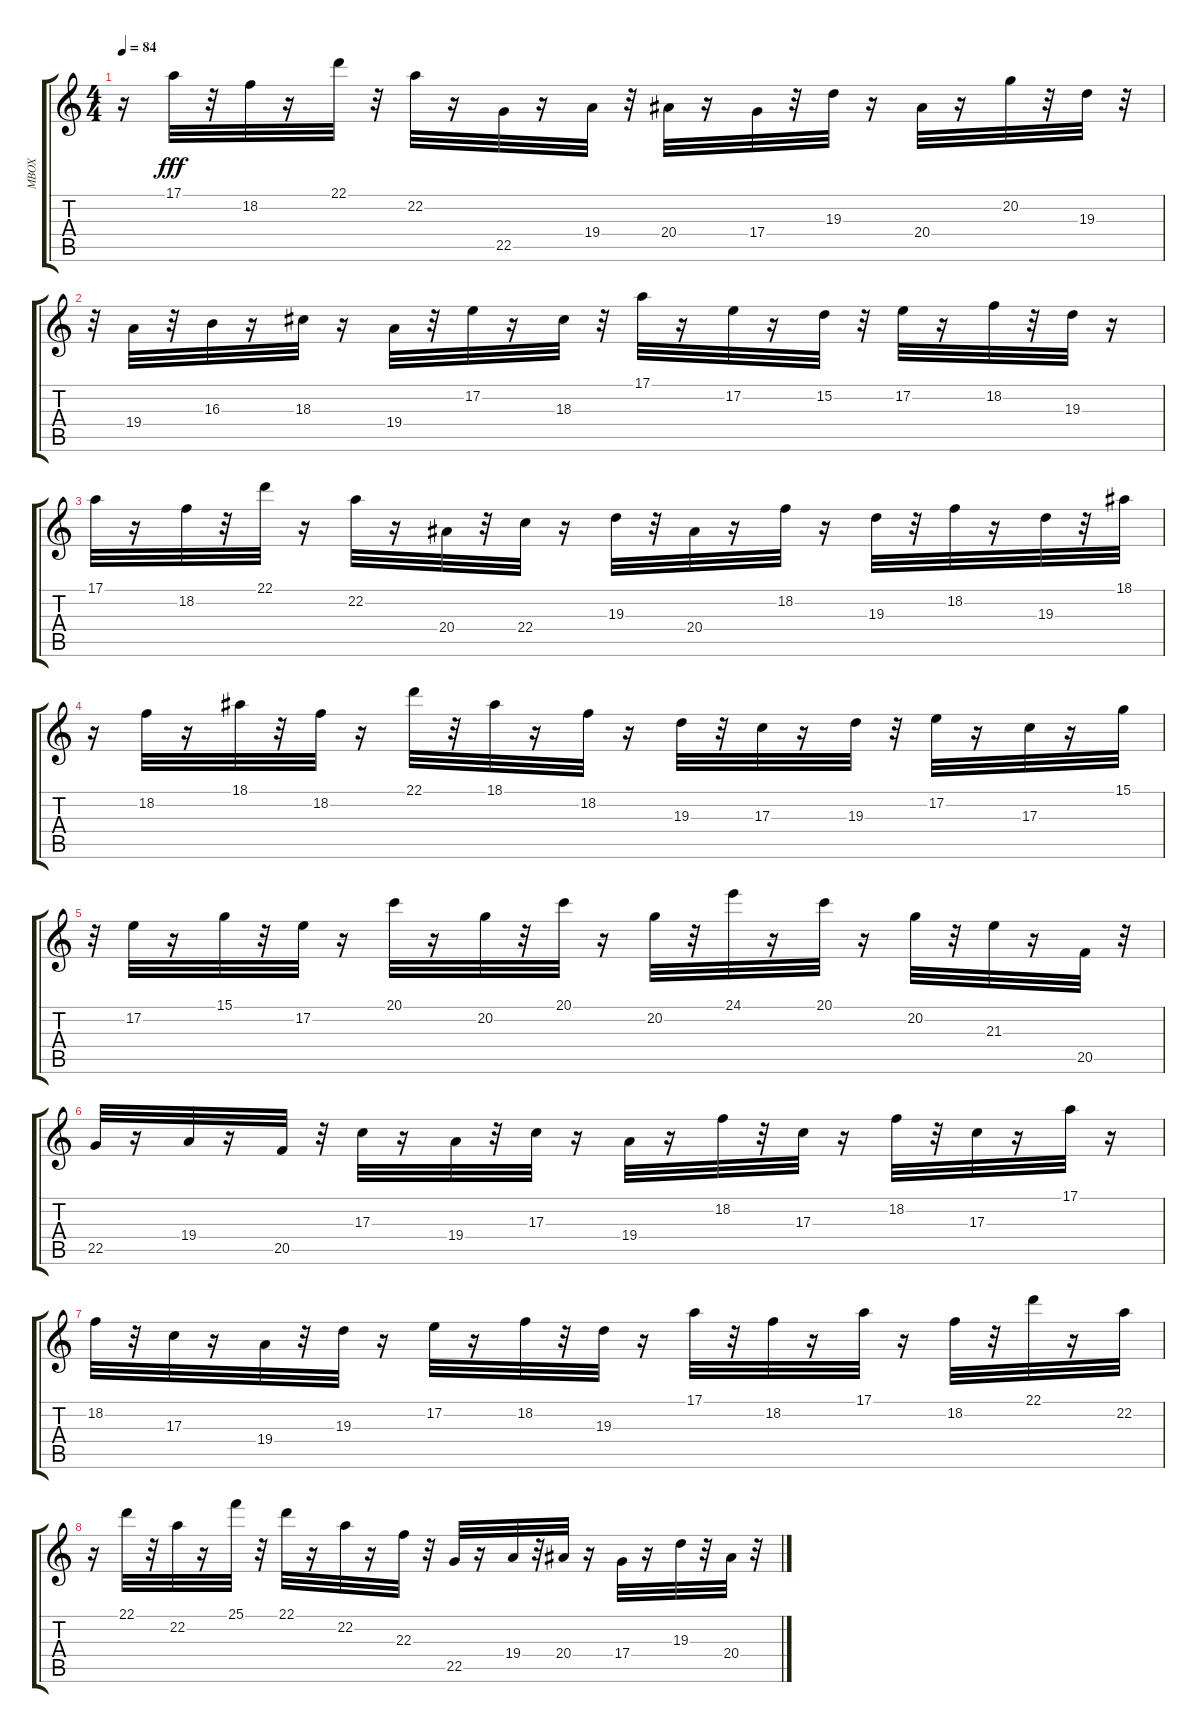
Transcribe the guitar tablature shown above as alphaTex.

\track ("MBOX" "MBOX") {instrument musicbox}
\staff {score tabs}
\tuning (E4 B3 G3 D3 A2 E2) {hide}
\ts (4 4)
\tempo 84
\clef g2
\ks c
r.16{dy fff} 17.1.32 r.32 18.2.32 r.16 22.1.32 r.32 22.2.32 r.16 22.5.32 r.16 19.4.32 r.32 20.4.32 r.16 17.4.32 r.32 19.3.32 r.16 20.4.32 r.16 20.2.32 r.32 19.3.32 r.32 |
r.32 19.4.32 r.32 16.3.32 r.16 18.3.32 r.16 19.4.32 r.32 17.2.32 r.16 18.3.32 r.32 17.1.32 r.16 17.2.32 r.16 15.2.32 r.32 17.2.32 r.16 18.2.32 r.32 19.3.32 r.16 |
17.1.32 r.16 18.2.32 r.32 22.1.32 r.16 22.2.32 r.16 20.4.32 r.32 22.4.32 r.16 19.3.32 r.32 20.4.32 r.16 18.2.32 r.16 19.3.32 r.32 18.2.32 r.16 19.3.32 r.32 18.1.32 |
r.16 18.2.32 r.16 18.1.32 r.32 18.2.32 r.16 22.1.32 r.32 18.1.32 r.16 18.2.32 r.16 19.3.32 r.32 17.3.32 r.16 19.3.32 r.32 17.2.32 r.16 17.3.32 r.16 15.1.32 |
r.32 17.2.32 r.16 15.1.32 r.32 17.2.32 r.16 20.1.32 r.16 20.2.32 r.32 20.1.32 r.16 20.2.32 r.32 24.1.32 r.16 20.1.32 r.16 20.2.32 r.32 21.3.32 r.16 20.5.32 r.32 |
22.5.32 r.16 19.4.32 r.16 20.5.32 r.32 17.3.32 r.16 19.4.32 r.32 17.3.32 r.16 19.4.32 r.16 18.2.32 r.32 17.3.32 r.16 18.2.32 r.32 17.3.32 r.16 17.1.32 r.16 |
18.2.32 r.32 17.3.32 r.16 19.4.32 r.32 19.3.32 r.16 17.2.32 r.16 18.2.32 r.32 19.3.32 r.16 17.1.32 r.32 18.2.32 r.16 17.1.32 r.16 18.2.32 r.32 22.1.32 r.16 22.2.32 |
r.16 22.1.32 r.32 22.2.32 r.16 25.1.32 r.32 22.1.32 r.16 22.2.32 r.16 22.3.32 r.32 22.5.32 r.16 19.4.32 r.32 20.4.32 r.16 17.4.32 r.16 19.3.32 r.32 20.4.32 r.32
